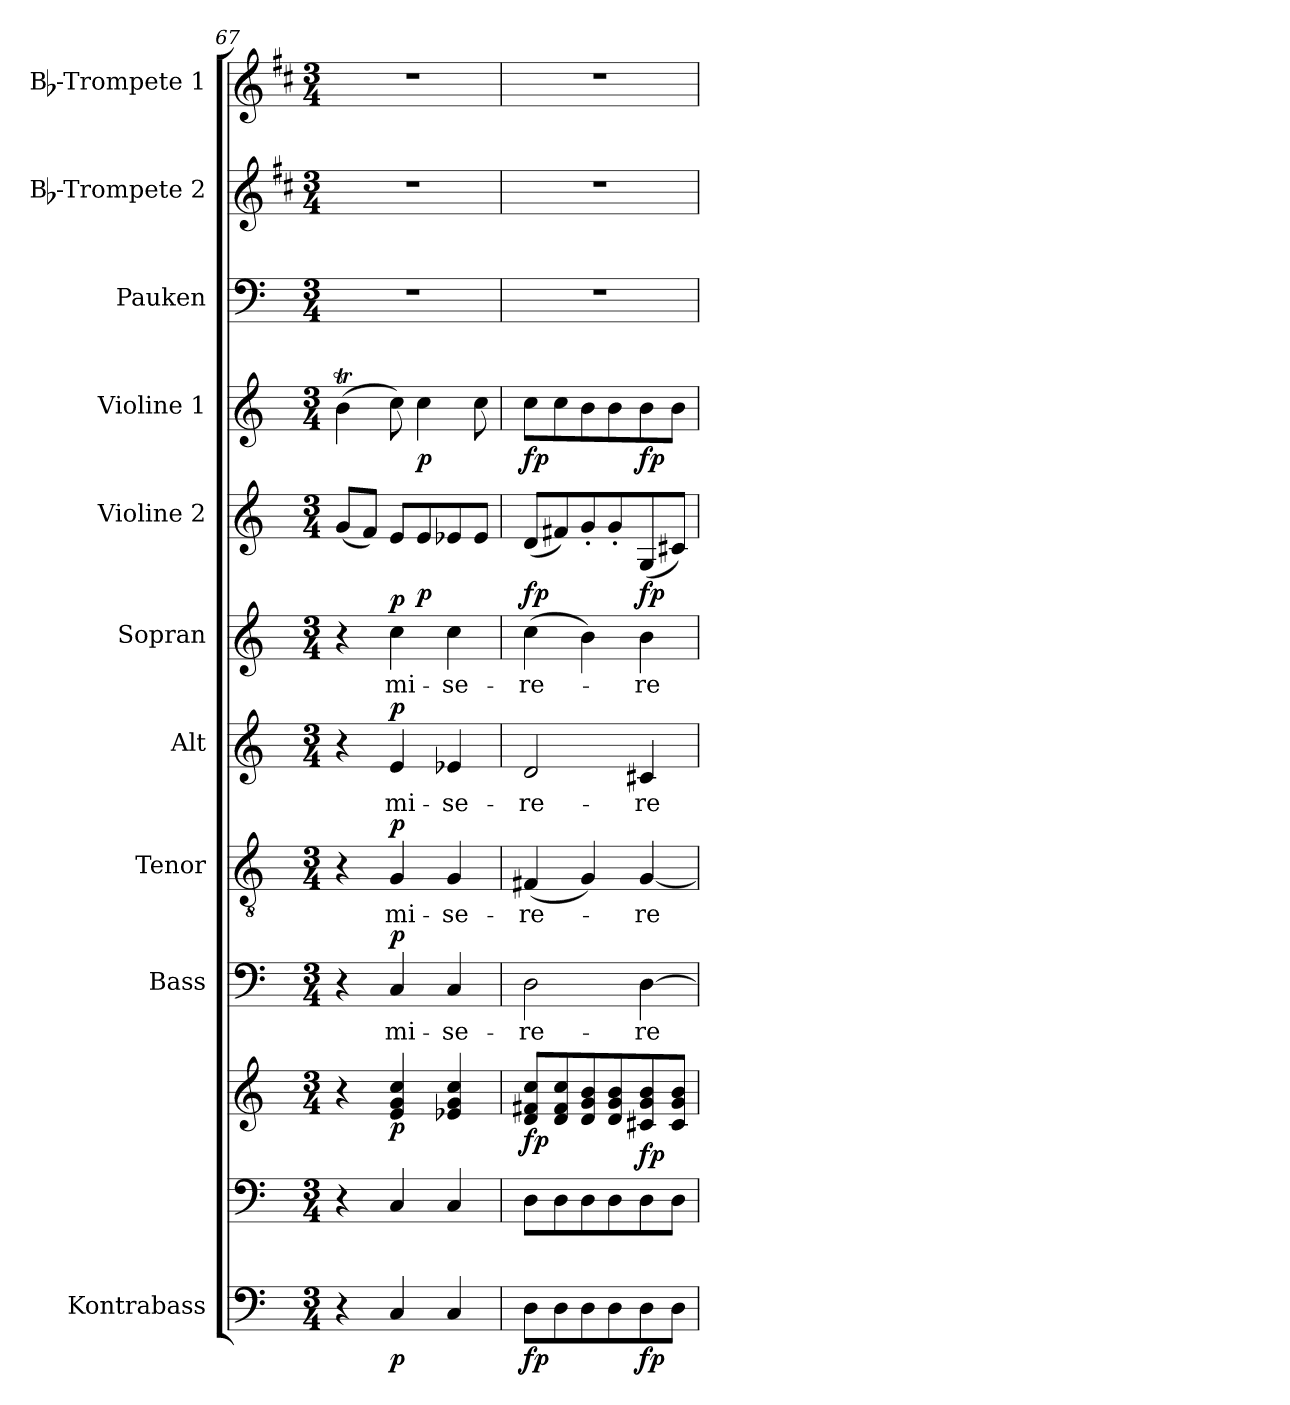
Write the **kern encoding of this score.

**kern	**dynam	**kern	**kern	**dynam	**kern	**text	**dynam	**kern	**text	**dynam	**kern	**text	**dynam	**kern	**text	**dynam	**kern	**dynam	**kern	**dynam	**kern	**kern	**kern
*part11	*part11	*part10	*part10	*part10	*part9	*part9	*part9	*part8	*part8	*part8	*part7	*part7	*part7	*part6	*part6	*part6	*part5	*part5	*part4	*part4	*part3	*part2	*part1
*staff12	*staff12	*staff11	*staff10	*staff10/11	*staff9	*staff9	*staff9	*staff8	*staff8	*staff8	*staff7	*staff7	*staff7	*staff6	*staff6	*staff6	*staff5	*staff5	*staff4	*staff4	*staff3	*staff2	*staff1
*I"Kontrabass	*	*	*	*	*I"Bass	*	*	*I"Tenor	*	*	*I"Alt	*	*	*I"Sopran	*	*	*I"Violine 2	*	*I"Violine 1	*	*I"Pauken	*I"Bb-Trompete 2	*I"Bb-Trompete 1
*I'Kb.	*	*	*	*	*I'B.	*	*	*I'T.	*	*	*I'A.	*	*	*I'S.	*	*	*I'Vl. 2	*	*I'Vl. 1	*	*I'Pk.	*I'Bb Trp. 2	*I'Bb Trp. 1
*clefF4	*	*clefF4	*clefG2	*	*clefF4	*	*	*clefGv2	*	*	*clefG2	*	*	*clefG2	*	*	*clefG2	*	*clefG2	*	*clefF4	*clefG2	*clefG2
*ITrd7c12	*	*	*	*	*	*	*	*	*	*	*	*	*	*	*	*	*	*	*	*	*	*ITrd1c2	*ITrd1c2
*k[]	*	*k[]	*k[]	*	*k[]	*	*	*k[]	*	*	*k[]	*	*	*k[]	*	*	*k[]	*	*k[]	*	*k[]	*k[]	*k[]
*C:	*	*C:	*C:	*	*C:	*	*	*C:	*	*	*C:	*	*	*C:	*	*	*C:	*	*C:	*	*C:	*C:	*C:
*M3/4	*	*M3/4	*M3/4	*	*M3/4	*	*	*M3/4	*	*	*M3/4	*	*	*M3/4	*	*	*M3/4	*	*M3/4	*	*M3/4	*M3/4	*M3/4
=67	=67	=67	=67	=67	=67	=67	=67	=67	=67	=67	=67	=67	=67	=67	=67	=67	=67	=67	=67	=67	=67	=67	=67
4r	.	4r	4r	.	4r	.	.	4r	.	.	4r	.	.	4r	.	.	(<8g/L	.	(>4bt\	.	2.r	2.r	2.r
.	.	.	.	.	.	.	.	.	.	.	.	.	.	.	.	.	8f/J)	.	.	.	.	.	.
!	!LO:DY:b	!	!	!LO:DY:b	!	!LO:LY:b	!LO:DY:a	!	!LO:LY:b	!LO:DY:a	!	!LO:LY:b	!LO:DY:a	!	!LO:LY:b	!LO:DY:a	!	!	!	!	!	!	!
4CC/	p	4C/	4e/ 4g/ 4cc/	p	4C/	mi-	p	4G/	mi-	p	4e/	mi-	p	4cc\	mi-	p	8e/L	.	8cc\)	.	.	.	.
!	!	!	!	!	!	!	!	!	!	!	!	!	!	!	!	!	!	!LO:DY:b	!	!LO:DY:b	!	!	!
.	.	.	.	.	.	.	.	.	.	.	.	.	.	.	.	.	8e/	p	4cc\	p	.	.	.
!	!	!	!	!	!	!LO:LY:b	!	!	!LO:LY:b	!	!	!LO:LY:b	!	!	!LO:LY:b	!	!	!	!	!	!	!	!
4CC/	.	4C/	4e-X/ 4g/ 4cc/	.	4C/	-se-	.	4G/	-se-	.	4e-X/	-se-	.	4cc\	-se-	.	8e-X/	.	.	.	.	.	.
.	.	.	.	.	.	.	.	.	.	.	.	.	.	.	.	.	8e-/J	.	8cc\	.	.	.	.
=68	=68	=68	=68	=68	=68	=68	=68	=68	=68	=68	=68	=68	=68	=68	=68	=68	=68	=68	=68	=68	=68	=68	=68
!	!LO:DY:b	!	!	!LO:DY:b	!	!LO:LY:b	!	!	!LO:LY:b	!	!	!LO:LY:b	!	!	!LO:LY:b	!	!	!LO:DY:b	!	!LO:DY:b	!	!	!
8DD\L	fp	8D\L	8d/ 8f#X/ 8cc/L	fp	2D\	-re-	.	(<4F#X/	-re-	.	2d/	-re-	.	(>4cc\	-re-	.	(<8d/L	fp	8cc\L	fp	2.r	2.r	2.r
8DD\	.	8D\	8d/ 8f#/ 8cc/	.	.	.	.	.	.	.	.	.	.	.	.	.	8f#X/)	.	8cc\	.	.	.	.
8DD\	.	8D\	8d/ 8g/ 8b/	.	.	.	.	4G/)	.	.	.	.	.	4b\)	.	.	8g'</	.	8b\	.	.	.	.
8DD\	.	8D\	8d/ 8g/ 8b/	.	.	.	.	.	.	.	.	.	.	.	.	.	8g'</	.	8b\	.	.	.	.
!	!LO:DY:b	!	!	!LO:DY:b	!	!LO:LY:b	!	!	!LO:LY:b	!	!	!LO:LY:b	!	!	!LO:LY:b	!	!	!LO:DY:b	!	!LO:DY:b	!	!	!
8DD\	fp	8D\	8c#X/ 8g/ 8b/	fp	[4D\	-re	.	[4G/	-re	.	4c#X/	-re	.	4b\	-re	.	(<8G/	fp	8b\	fp	.	.	.
8DD\J	.	8D\J	8c#/ 8g/ 8b/J	.	.	.	.	.	.	.	.	.	.	.	.	.	8c#X/J)	.	8b\J	.	.	.	.
=	=	=	=	=	=	=	=	=	=	=	=	=	=	=	=	=	=	=	=	=	=	=	=
*-	*-	*-	*-	*-	*-	*-	*-	*-	*-	*-	*-	*-	*-	*-	*-	*-	*-	*-	*-	*-	*-	*-	*-
